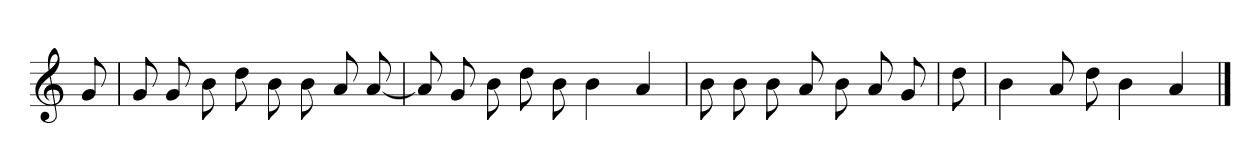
**kern
*part1
*staff1
*clefG2
*k[]
=
8g
=1
8g
8g
8b
8dd
8b
8b
8a
[8a
=2
8a]
8g
8b
8dd
8b
4b
4a
=3
8b
8b
8b
8a
8b
8a
8g
=4
8dd
=5
4b
8a
8dd
4b
4a
==
*-
